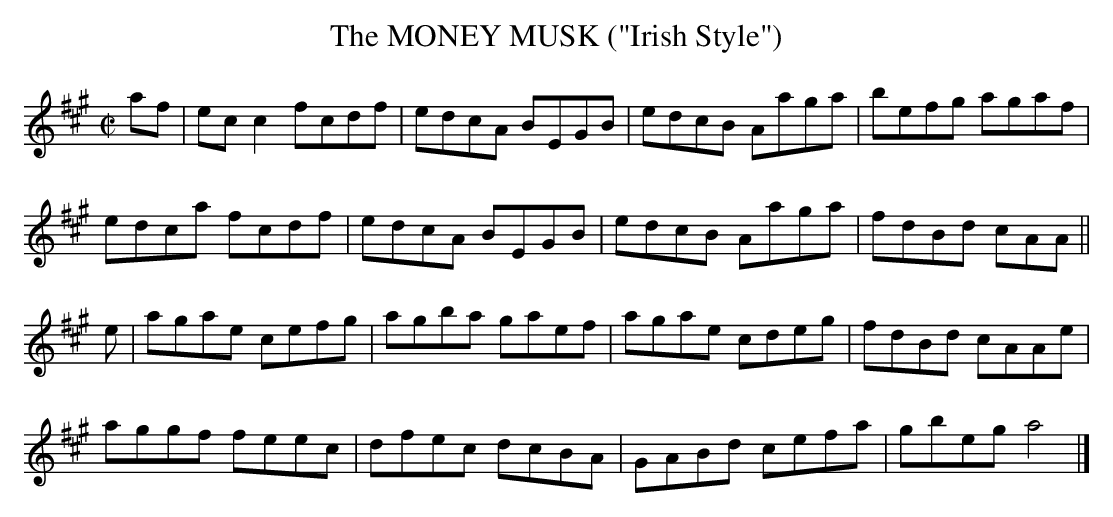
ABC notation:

X:1
T:MONEY MUSK ("Irish Style"), The
M:C|
L:1/8
K:A
af|ecc2 fcdf|edcA BEGB|edcB Aaga|befg agaf|
edca fcdf|edcA BEGB|edcB Aaga|fdBd cAA||
e|agae cefg|agba gaef|agae cdeg|fdBd cAAe|
aggf feec|dfec dcBA|GABd cefa|gbeg a4|]
